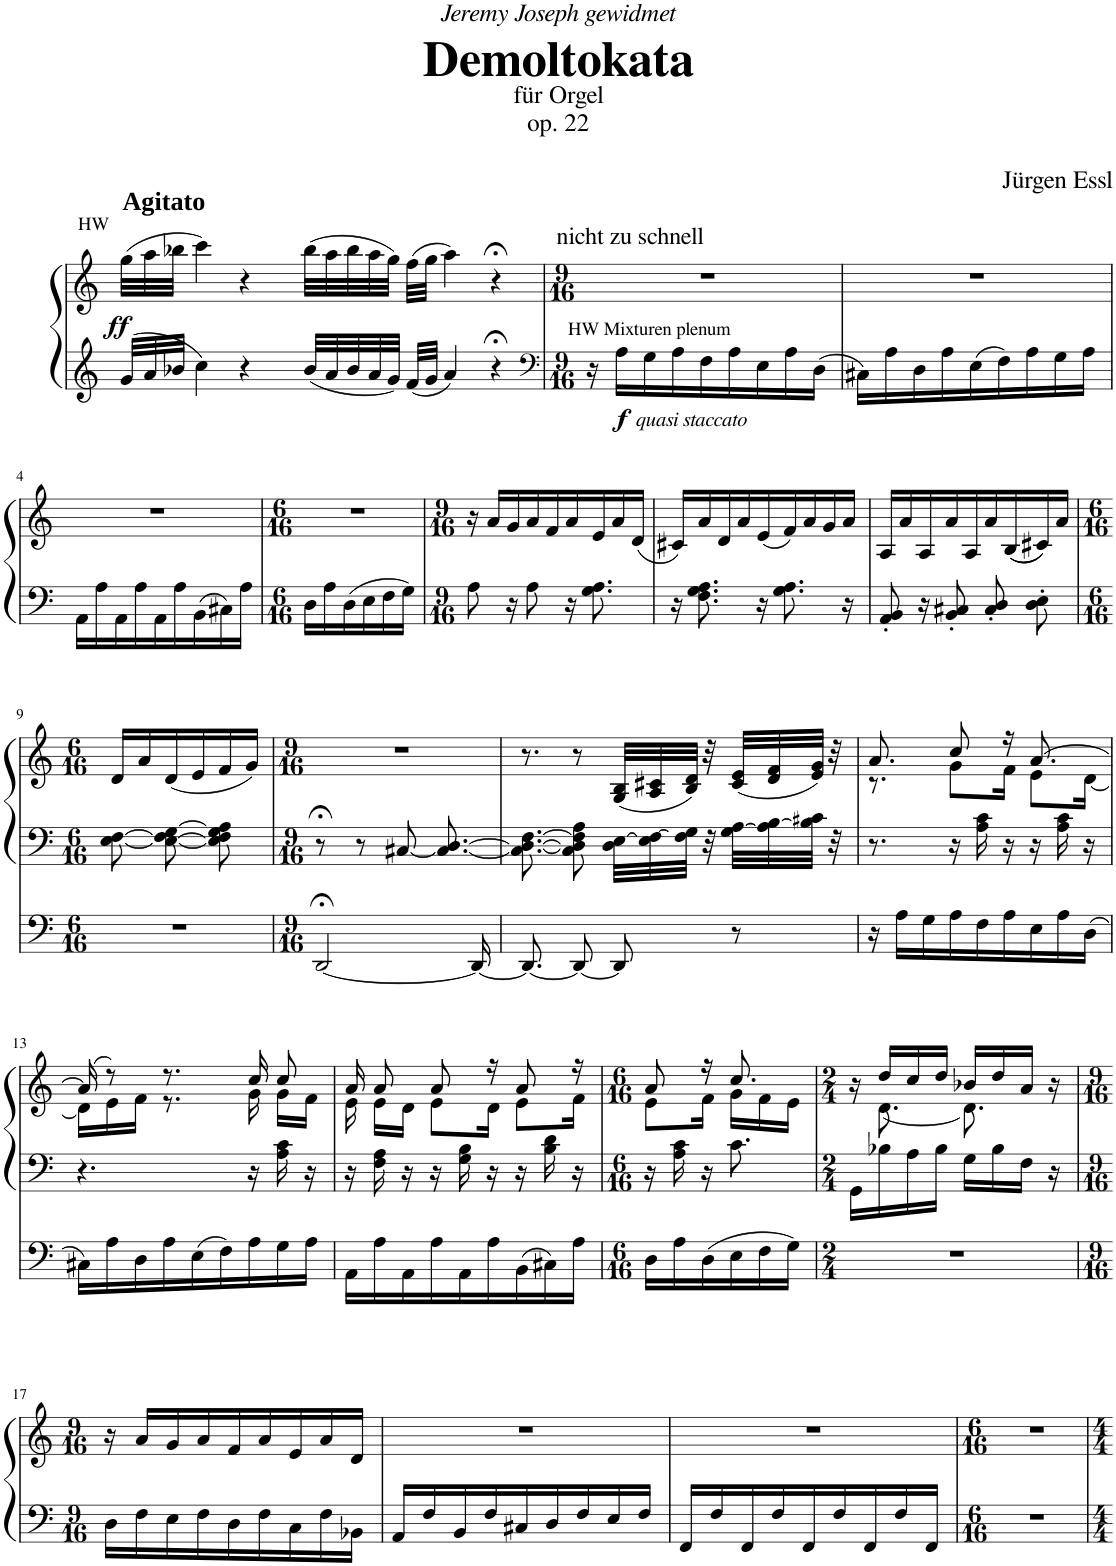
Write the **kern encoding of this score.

**kern	**kern	**kern	**dynam
*part1	*part1	*part1	*part1
*staff3	*staff2	*staff1	*staff1/2/3
*I"Organo a canne	*	*	*
*I'Org.	*	*	*
*stria5	*	*	*
*clefF4	*clefG2	*clefG2	*
*k[]	*k[]	*k[]	*
=1	=1	=1	=1
!	!	!LO:TX:a:B:t=Agitato	!
!	!	!LO:TX:a:t=HW	!
!	!	!	!LO:DY:b
1r	32g/LLL	(32gg\LLL	ff
.	32a/	32aa\	.
.	32b-X/JJJ	32bb-X\JJJ	.
.	4cc\	4ccc\)	.
.	4r	4r	.
.	32b-/LLL	(32bb-\LLL	.
.	32a/	32aa\	.
.	32b-/	32bb-\	.
.	32a/	32aa\	.
.	32g/JJJ	32gg\JJJ)	.
.	32f/LLL	(32ff\LLL	.
.	32g/JJJ	32gg\JJJ	.
.	[8.a/	[8.aa\)	.
4r	16ryy	16ryy	.
.	4r;<	4r;<	.
16r	.	.	.
=2	=2	=2	=2
*	*clefF4	*	*
*M9/16	*M9/16	*M9/16	*
!	!	!LO:TX:a:t=nicht zu schnell	!
!	!LO:TX:a:t=HW Mixturen plenum	!	!
16%9r	16r	16%9r	.
!	!	!	!LO:DY:b=2
.	16a/]	.	f
!	!LO:TX:b:i:t=quasi staccato	!	!
.	16A\LL	.	.
.	16G\	.	.
.	16A\	.	.
.	16F\	.	.
.	16A\	.	.
.	16E\	.	.
.	16A\	.	.
16ryy	16D\JJ	16aa\]	.
=3	=3	=3	=3
16%9r	16C#X\LL	16%9r	.
.	16A\	.	.
.	16D\	.	.
.	16A\	.	.
.	16E\	.	.
.	16F\	.	.
.	16A\	.	.
.	16G\	.	.
.	16A\JJ	.	.
!!LO:LB:g=z
=4	=4	=4	=4
16%9r	16AA\LL	16%9r	.
.	16A\	.	.
.	16AA\	.	.
.	16A\	.	.
.	16AA\	.	.
.	16A\	.	.
.	16BB\	.	.
.	16C#X\	.	.
.	16A\JJ	.	.
=5	=5	=5	=5
*M6/16	*M6/16	*M6/16	*
4.r	16D\LL	4.r	.
.	16A\	.	.
.	16D\	.	.
.	16E\	.	.
.	16F\	.	.
.	16G\JJ	.	.
=6	=6	=6	=6
*M9/16	*M9/16	*M9/16	*
16%9r	8A\	16r	.
.	.	16a/LL	.
.	16r	16g/	.
.	8A\	16a/	.
.	.	16f/	.
.	16r	16a/	.
.	8.G\ 8.A\	16e/	.
.	.	16a/	.
.	.	(16d/JJ	.
=7	=7	=7	=7
16%9r	16r	16c#X/LL)	.
.	8.F\ 8.G\ 8.A\	16a/	.
.	.	16d/	.
.	.	16a/	.
.	16r	(16e/	.
.	8.G\ 8.A\	16f/)	.
.	.	16a/	.
.	.	16g/	.
.	16r	16a/JJ	.
=8	=8	=8	=8
16%9r	8AA/' 8BB/'	16A/LL	.
.	.	16a/	.
.	16r	16A/	.
.	8BB/' 8C#X/'	16a/	.
.	.	16A/	.
.	8C#/' 8D/'	16a/	.
.	.	((16B/	.
.	8D\' 8E\'	16c#X/))	.
.	.	16a/JJ	.
!!LO:LB:g=z
=9	=9	=9	=9
*M6/16	*M6/16	*M6/16	*
4.r	[8E\ [8F\	16d/LL	.
.	.	16a/	.
.	8E\_ 8F\_ [8G\	(16d/	.
.	.	16e/	.
.	8E\] 8F\] 8G\] 8A\	16f/	.
.	.	16g/JJ)	.
=10	=10	=10	=10
*M9/16	*M9/16	*M9/16	*
[2DD;</	8r;<	16%9r	.
.	8r	.	.
.	[8C#X/	.	.
.	8.C#/_ [8.D/	.	.
16DD/_	.	.	.
=11	=11	=11	=11
8.DD/_	8.C#\_ 8.D\_ [8.F\	8.r	.
8DD/_	8C#\] 8D\] 8F\] 8A\	8r	.
8DD/]	32D\ [32E\LLL	(32G/ 32B/LLL	.
.	32E\] [32F\	32A/ 32c#X/	.
.	32F\] 32G\JJJ	32B/ 32d/JJJ)	.
.	32r	32r	.
8r	32G\ [32A\LLL	(32c#/ 32e/LLL	.
.	32A\] [32B\	32d/ 32f/	.
.	32B\] 32c#X\JJJ	32e/ 32g/JJJ)	.
.	32r	32r	.
=12	=12	=12	=12
*	*	*^	*
16r	8.r	8.a/	8.r	.
16A\LL	.	.	.	.
16G\	.	.	.	.
16A\	16r	8cc/	8g\L	.
16F\	16A\ 16c\	.	.	.
16A\	16r	16r	16f\Jk	.
16E\	16r	[8.a/	8e\L	.
16A\	16A\ 16c\	.	.	.
16D\JJ	16r	.	[16d\JL	.
!!LO:LB:g=z	!!
=13	=13	=13	=13	=13
16C#X\LL	4.r	(16a/]	16d\LL]	.
16A\	.	8r)	16e\	.
16D\	.	.	16f\JJ	.
16A\	.	8.r	8.r	.
16E\	.	.	.	.
16F\	.	.	.	.
16A\	16r	16cc/	16g\	.
16G\	16A\ 16c\	8cc/	16g\LL	.
16A\JJ	16r	.	16f\JJ	.
=14	=14	=14	=14	=14
16AA\LL	16r	16a/	16e\	.
16A\	16F\ 16A\	8a/	16e\LL	.
16AA\	16r	.	16d\JJ	.
16A\	16r	8a/	8e\L	.
16AA\	16G\ 16B\	.	.	.
16A\	16r	16r	16d\Jk	.
16BB\	16r	8a/	8e\L	.
16C#X\	16B\ 16d\	.	.	.
16A\JJ	16r	16r	16f\Jk	.
=15	=15	=15	=15	=15
*M6/16	*M6/16	*M6/16	*	*
16D\LL	16r	8a/	8e\L	.
16A\	16A\ 16c\	.	.	.
16D\	16r	16r	16f\Jk	.
16E\	8.c\	8.cc/	16g\LL	.
16F\	.	.	16f\	.
16G\JJ	.	.	16e\JJ	.
=16	=16	=16	=16	=16
*M2/4	*M2/4	*M2/4	*	*
2r	16GG\LL	16r	16ryy	.
.	16B-X\	16dd/LL	[8.d\	.
.	16A\	16cc/	.	.
.	16B-\JJ	16dd/JJ	.	.
.	16G\LL	16b-X/LL	8.d\]	.
.	16B-\	16dd/	.	.
.	16F\JJ	16a/JJ	.	.
.	16r	16r	16ryy	.
*	*	*v	*v	*
!!LO:LB:g=z
=17	=17	=17	=17
*M9/16	*M9/16	*M9/16	*
16%9r	16D\LL	16r	.
.	16F\	16a/LL	.
.	16E\	16g/	.
.	16F\	16a/	.
.	16D\	16f/	.
.	16F\	16a/	.
.	16C\	16e/	.
.	16F\	16a/	.
.	16BB-X\JJ	16d/JJ	.
=18	=18	=18	=18
16%9r	16AA/LL	16%9r	.
.	16F/	.	.
.	16BB/	.	.
.	16F/	.	.
.	16C#X/	.	.
.	16D/	.	.
.	16F/	.	.
.	16E/	.	.
.	16F/JJ	.	.
=19	=19	=19	=19
16%9r	16FF/LL	16%9r	.
.	16F/	.	.
.	16FF/	.	.
.	16F/	.	.
.	16FF/	.	.
.	16F/	.	.
.	16FF/	.	.
.	16F/	.	.
.	16FF/JJ	.	.
=20	=20	=20	=20
*M6/16	*M6/16	*M6/16	*
4.r	4.r	4.r	.
=	=	=	=
*-	*-	*-	*-
